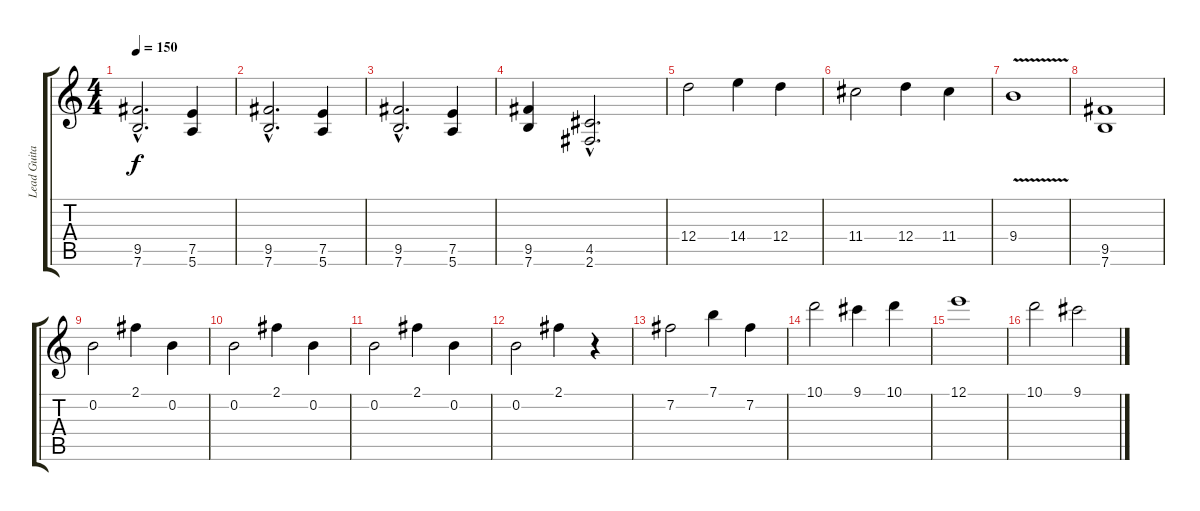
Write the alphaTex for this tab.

\track ("Lead Guitare" "Lead Guita") {instrument distortionguitar}
\staff {score tabs}
\tuning (E4 B3 G3 D3 A2 E2) {hide}
\ts (4 4)
\tempo 150
\clef g2
\ks c
(9.5{hac} 7.6{hac}).2{d dy f} (7.5 5.6).4 |
(9.5{hac} 7.6{hac}).2{d} (7.5 5.6).4 |
(9.5{hac} 7.6{hac}).2{d} (7.5 5.6).4 |
(9.5 7.6).4 (4.5{hac} 2.6{hac}).2{d} |
12.4.2 14.4.4 12.4.4 |
11.4.2 12.4.4 11.4.4 |
9.4{v}.1 |
(9.5 7.6).1 |
0.2.2 2.1.4 0.2.4 |
0.2.2 2.1.4 0.2.4 |
0.2.2 2.1.4 0.2.4 |
0.2.2 2.1.4 r.4 |
7.2.2 7.1.4 7.2.4 |
10.1.2 9.1.4 10.1.4 |
12.1.1 |
10.1.2 9.1.2
